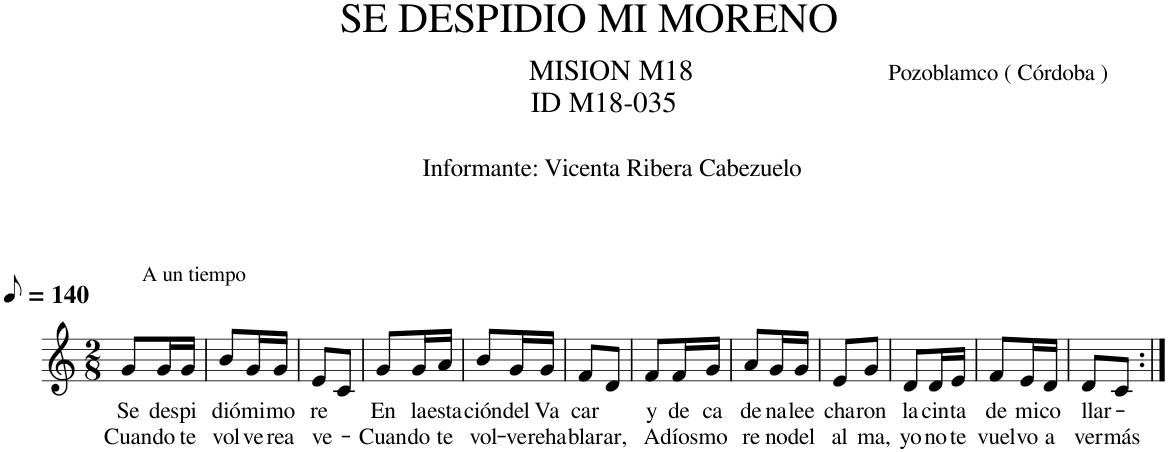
**kern	**text	**text
*part1	*part1	*part1
*staff1	*staff1	*staff1
*I"Piano	*	*
*I'Pno.	*	*
*clefG2	*	*
*k[]	*	*
*M2/8	*	*
*MM70	*	*
=1	=1	=1
!LO:TX:a:t=A un tiempo	!	!
!	!LO:LY:b	!LO:LY:b
8g/L	Se	Cuan
!	!LO:LY:b	!LO:LY:b
16g/L	des	do
!	!LO:LY:b	!LO:LY:b
16g/JJ	pi	te
=2	=2	=2
!	!LO:LY:b	!LO:LY:b
8b/L	dió	vol
!	!LO:LY:b	!LO:LY:b
16g/L	mi	ve
!	!LO:LY:b	!LO:LY:b
16g/JJ	mo	rea
=3	=3	=3
!	!LO:LY:b	!LO:LY:b
8e/L	re	ve-
8c/J	.	.
=4	=4	=4
!	!LO:LY:b	!LO:LY:b
8g/L	En	Cuan
!	!LO:LY:b	!LO:LY:b
16g/L	la	do
!	!LO:LY:b	!LO:LY:b
16a/JJ	esta	te
=5	=5	=5
!	!LO:LY:b	!LO:LY:b
8b/L	ción	vol-
!	!LO:LY:b	!LO:LY:b
16g/L	del	-ve
!	!LO:LY:b	!LO:LY:b
16g/JJ	Va	reha
=6	=6	=6
!	!LO:LY:b	!LO:LY:b
8f/L	car	blar
!	!	!LO:LY:b
8d/J	.	ar,
=7	=7	=7
!	!LO:LY:b	!LO:LY:b
8f/L	y	A
!	!LO:LY:b	!LO:LY:b
16f/L	de	díos
!	!LO:LY:b	!LO:LY:b
16g/JJ	ca	mo
=8	=8	=8
!	!LO:LY:b	!LO:LY:b
8a/L	de	re
!	!LO:LY:b	!LO:LY:b
16g/L	na	no
!	!LO:LY:b	!LO:LY:b
16g/JJ	lee	del
=9	=9	=9
!	!LO:LY:b	!LO:LY:b
8e/L	cha	al
!	!LO:LY:b	!LO:LY:b
8g/J	ron	ma,
=10	=10	=10
!	!LO:LY:b	!LO:LY:b
8d/L	la	yo
!	!LO:LY:b	!LO:LY:b
16d/L	cin	no
!	!LO:LY:b	!LO:LY:b
16e/JJ	ta	te
=11	=11	=11
!	!LO:LY:b	!LO:LY:b
8f/L	de	vuel
!	!LO:LY:b	!LO:LY:b
16e/L	mi	vo
!	!LO:LY:b	!LO:LY:b
16d/JJ	co	a
=12	=12	=12
!	!LO:LY:b	!LO:LY:b
8d/L	llar-	ver
!	!	!LO:LY:b
8c/J	.	más
=:|!	=:|!	=:|!
*-	*-	*-
